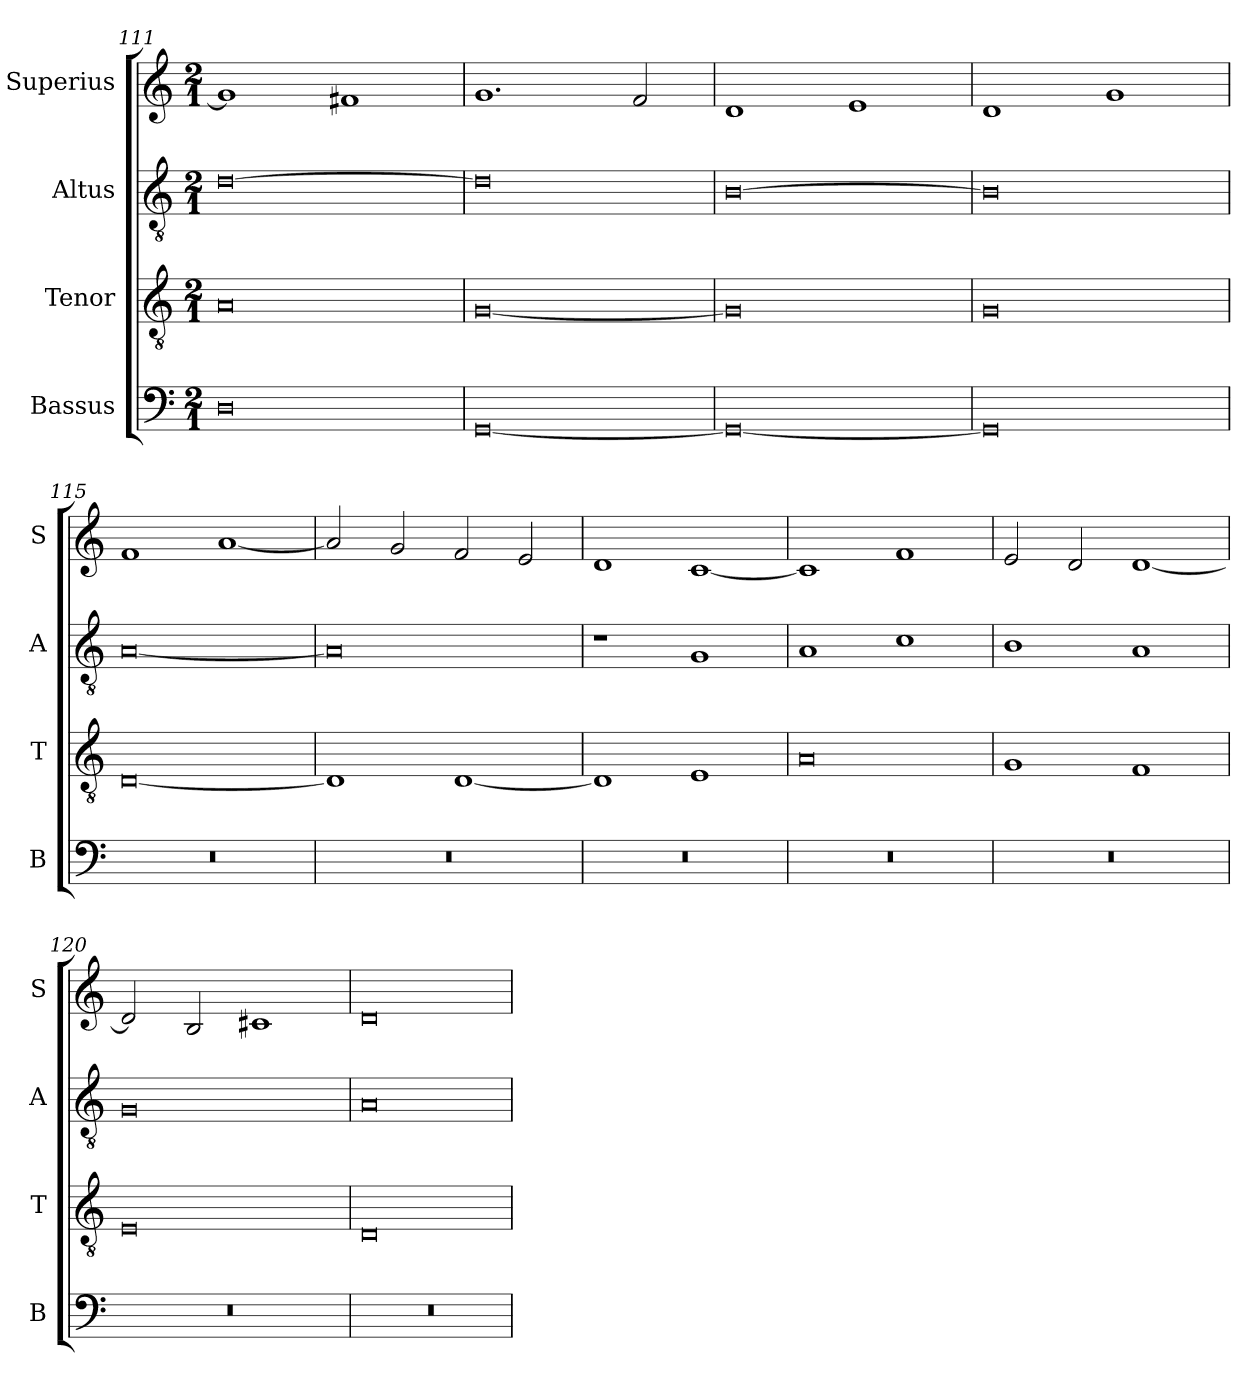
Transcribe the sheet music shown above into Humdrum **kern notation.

**kern	**kern	**kern	**kern
*part4	*part3	*part2	*part1
*staff4	*staff3	*staff2	*staff1
*I"Bassus	*I"Tenor	*I"Altus	*I"Superius
*I'B	*I'T	*I'A	*I'S
*clefF4	*clefGv2	*clefGv2	*clefG2
*k[]	*k[]	*k[]	*k[]
*M2/1	*M2/1	*M2/1	*M2/1
=111	=111	=111	=111
0D	0A	[0d	1g]
.	.	.	1f#X
=112	=112	=112	=112
[0GG	[0G	0d]	1.g
.	.	.	2f/
=113	=113	=113	=113
0GG_	0G]	[0B	1d
.	.	.	1e
=114	=114	=114	=114
0GG]	0G	0B]	1d
.	.	.	1g
=115	=115	=115	=115
0r	[0D	[0A	1f
.	.	.	[1a
=116	=116	=116	=116
0r	1D]	0A]	2a/]
.	.	.	2g/
.	[1D	.	2f/
.	.	.	2e/
=117	=117	=117	=117
0r	1D]	1r	1d
.	1E	1G	[1c
=118	=118	=118	=118
0r	0A	1A	1c]
.	.	1c	1f
=119	=119	=119	=119
0r	1G	1B	2e/
.	.	.	2d/
.	1F	1A	[1d
=120	=120	=120	=120
0r	0E	0G	2d/]
.	.	.	2B/
.	.	.	1c#X
=121	=121	=121	=121
0r	0D	0A	0d
=	=	=	=
*-	*-	*-	*-
